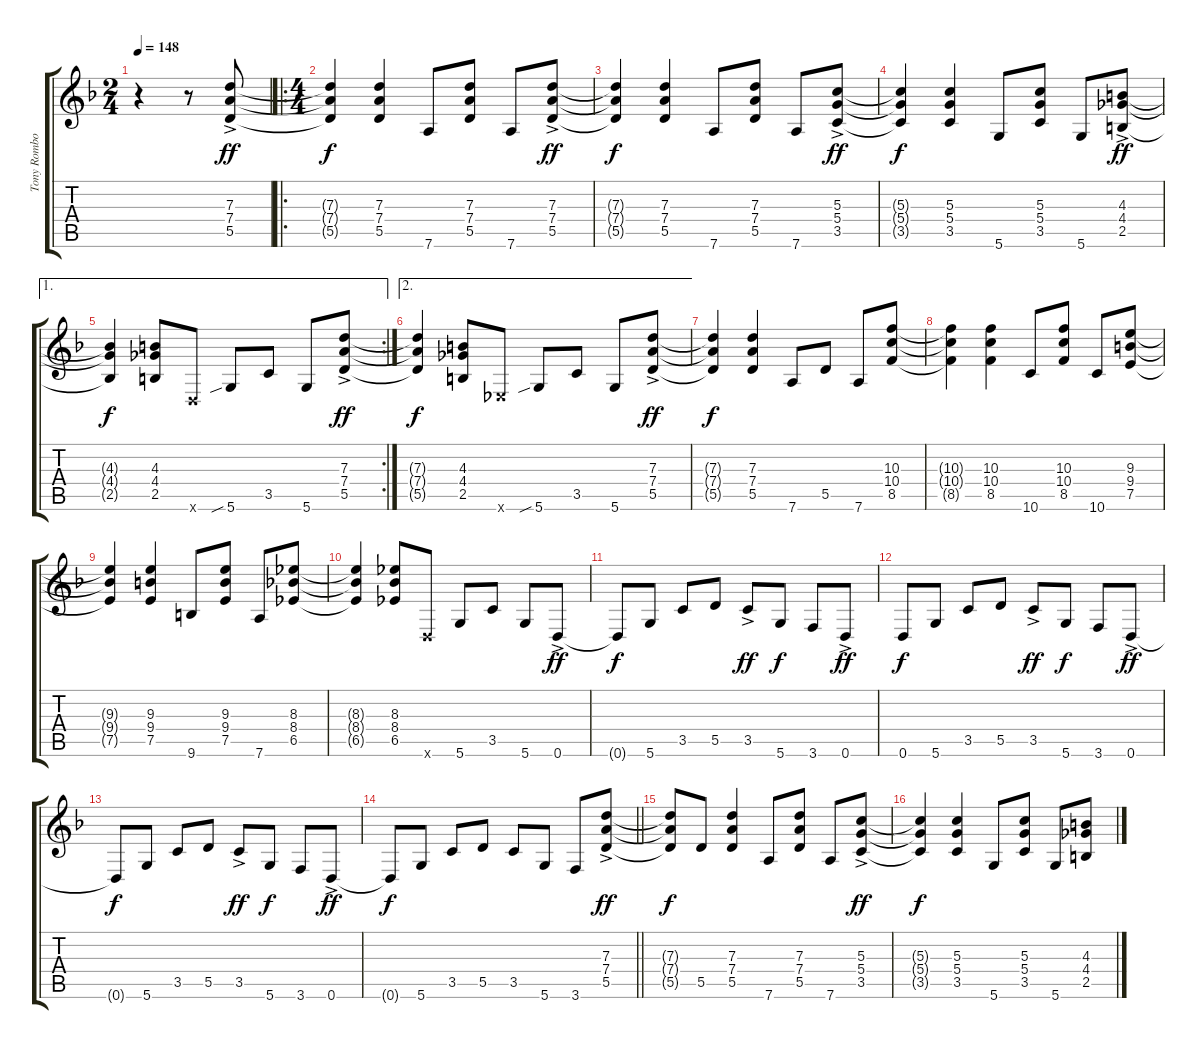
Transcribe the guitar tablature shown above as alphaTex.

\track ("Tony Rombola" "Tony Rombo") {instrument distortionguitar}
\staff {score tabs}
\tuning (E4 B3 G3 D3 A2 D2) {hide}
\ts (2 4)
\tempo 148
\clef g2
\ks f
r.4{dy f} r.8 (7.3{ac} 7.4{ac} 5.5{ac}).8{dy ff} |
\ro
\ts (4 4)
(7.3{t} 7.4{t} 5.5{t}).4{dy f} (7.3 7.4 5.5).4 7.6.8 (7.3 7.4 5.5).8 7.6.8 (7.3{ac} 7.4{ac} 5.5{ac}).8{dy ff} |
(7.3{t} 7.4{t} 5.5{t}).4{dy f} (7.3 7.4 5.5).4 7.6.8 (7.3 7.4 5.5).8 7.6.8 (5.3{ac} 5.4{ac} 3.5{ac}).8{dy ff} |
(5.3{t} 5.4{t} 3.5{t}).4{dy f} (5.3 5.4 3.5).4 5.6.8 (5.3 5.4 3.5).8 5.6.8 (4.3{ac} 4.4{ac} 2.5{ac}).8{dy ff} |
\ae 1
\rc 2
(4.3{t} 4.4{t} 2.5{t}).4{dy f} (4.3 4.4 2.5).8 0.6{x}.8 5.6{sib}.8 3.5.8 5.6.8 (7.3{ac} 7.4{ac} 5.5{ac}).8{dy ff} |
\ae 2
(7.3{t} 7.4{t} 5.5{t}).4{dy f} (4.3 4.4 2.5).8 1.6{x}.8 5.6{sib}.8 3.5.8 5.6.8 (7.3{ac} 7.4{ac} 5.5{ac}).8{dy ff} |
(7.3{t} 7.4{t} 5.5{t}).4{dy f} (7.3 7.4 5.5).4 7.6.8 5.5.8 7.6.8 (10.3 10.4 8.5).8 |
(10.3{t} 10.4{t} 8.5{t}).4 (10.3 10.4 8.5).4 10.6.8 (10.3 10.4 8.5).8 10.6.8 (9.3 9.4 7.5).8 |
(9.3{t} 9.4{t} 7.5{t}).4 (9.3 9.4 7.5).4 9.6.8 (9.3 9.4 7.5).8 7.6.8 (8.3 8.4 6.5).8 |
(8.3{t} 8.4{t} 6.5{t}).4 (8.3 8.4 6.5).8 0.6{x}.8 5.6.8 3.5.8 5.6.8 0.6{ac}.8{dy ff} |
0.6{t}.8{dy f} 5.6.8 3.5.8 5.5.8 3.5{ac}.8{dy ff} 5.6.8{dy f} 3.6.8 0.6{ac}.8{dy ff} |
0.6.8{dy f} 5.6.8 3.5.8 5.5.8 3.5{ac}.8{dy ff} 5.6.8{dy f} 3.6.8 0.6{ac}.8{dy ff} |
0.6{t}.8{dy f} 5.6.8 3.5.8 5.5.8 3.5{ac}.8{dy ff} 5.6.8{dy f} 3.6.8 0.6{ac}.8{dy ff} |
\barLineRight lightlight
0.6{t}.8{dy f} 5.6.8 3.5.8 5.5.8 3.5.8 5.6.8 3.6.8 (7.3{ac} 7.4{ac} 5.5{ac}).8{dy ff} |
(7.3{t} 7.4{t} 5.5{t}).8{dy f} 5.5.8 (7.3 7.4 5.5).4 7.6.8 (7.3 7.4 5.5).8 7.6.8 (5.3{ac} 5.4{ac} 3.5{ac}).8{dy ff} |
(5.3{t} 5.4{t} 3.5{t}).4{dy f} (5.3 5.4 3.5).4 5.6.8 (5.3 5.4 3.5).8 5.6.8 (4.3 4.4 2.5).8
